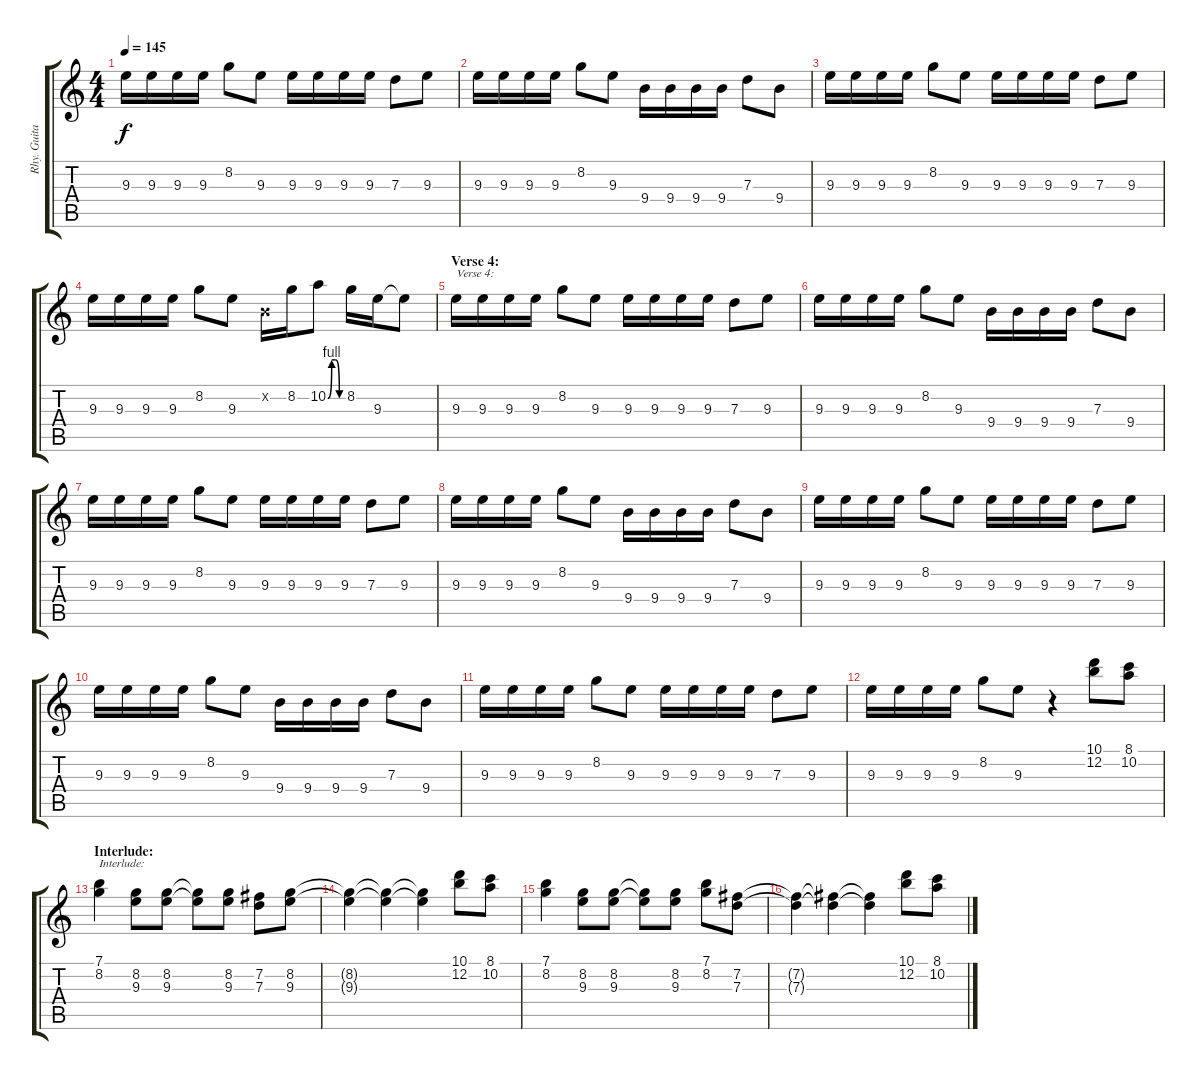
\track ("Rhy. Guitar 1" "Rhy. Guita") {instrument distortionguitar}
\staff {score tabs}
\tuning (E4 B3 G3 D3 A2 E2) {hide}
\ts (4 4)
\tempo 145
\clef g2
\ks c
9.3.16{dy f} 9.3.16 9.3.16 9.3.16 8.2.8 9.3.8 9.3.16 9.3.16 9.3.16 9.3.16 7.3.8 9.3.8 |
9.3.16 9.3.16 9.3.16 9.3.16 8.2.8 9.3.8 9.4.16 9.4.16 9.4.16 9.4.16 7.3.8 9.4.8 |
9.3.16 9.3.16 9.3.16 9.3.16 8.2.8 9.3.8 9.3.16 9.3.16 9.3.16 9.3.16 7.3.8 9.3.8 |
9.3.16 9.3.16 9.3.16 9.3.16 8.2.8 9.3.8 0.2{x}.16 8.2.16 10.2{be (custom 0 0 15 4 30 4 45 0 60 0)}.8 8.2.16 9.3.16 9.3{t}.8 |
\section ("" "Verse 4:")
9.3.16{txt "Verse 4:"} 9.3.16 9.3.16 9.3.16 8.2.8 9.3.8 9.3.16 9.3.16 9.3.16 9.3.16 7.3.8 9.3.8 |
9.3.16 9.3.16 9.3.16 9.3.16 8.2.8 9.3.8 9.4.16 9.4.16 9.4.16 9.4.16 7.3.8 9.4.8 |
9.3.16 9.3.16 9.3.16 9.3.16 8.2.8 9.3.8 9.3.16 9.3.16 9.3.16 9.3.16 7.3.8 9.3.8 |
9.3.16 9.3.16 9.3.16 9.3.16 8.2.8 9.3.8 9.4.16 9.4.16 9.4.16 9.4.16 7.3.8 9.4.8 |
9.3.16 9.3.16 9.3.16 9.3.16 8.2.8 9.3.8 9.3.16 9.3.16 9.3.16 9.3.16 7.3.8 9.3.8 |
9.3.16 9.3.16 9.3.16 9.3.16 8.2.8 9.3.8 9.4.16 9.4.16 9.4.16 9.4.16 7.3.8 9.4.8 |
9.3.16 9.3.16 9.3.16 9.3.16 8.2.8 9.3.8 9.3.16 9.3.16 9.3.16 9.3.16 7.3.8 9.3.8 |
9.3.16 9.3.16 9.3.16 9.3.16 8.2.8 9.3.8 r.4 (10.1 12.2).8 (8.1 10.2).8 |
\section ("" "Interlude:")
(7.1 8.2).4{txt "Interlude:"} (8.2 9.3).8 (8.2 9.3).8 (8.2{t} 9.3{t}).8 (8.2 9.3).8 (7.2 7.3).8 (8.2 9.3).8 |
(8.2{t} 9.3{t}).4 (8.2{t} 9.3{t}).4 (8.2{t} 9.3{t}).4 (10.1 12.2).8 (8.1 10.2).8 |
(7.1 8.2).4 (8.2 9.3).8 (8.2 9.3).8 (8.2{t} 9.3{t}).8 (8.2 9.3).8 (7.1 8.2).8 (7.2 7.3).8 |
(7.2{t} 7.3{t}).4 (7.2{t} 7.3{t}).4 (7.2{t} 7.3{t}).4 (10.1 12.2).8 (8.1 10.2).8
